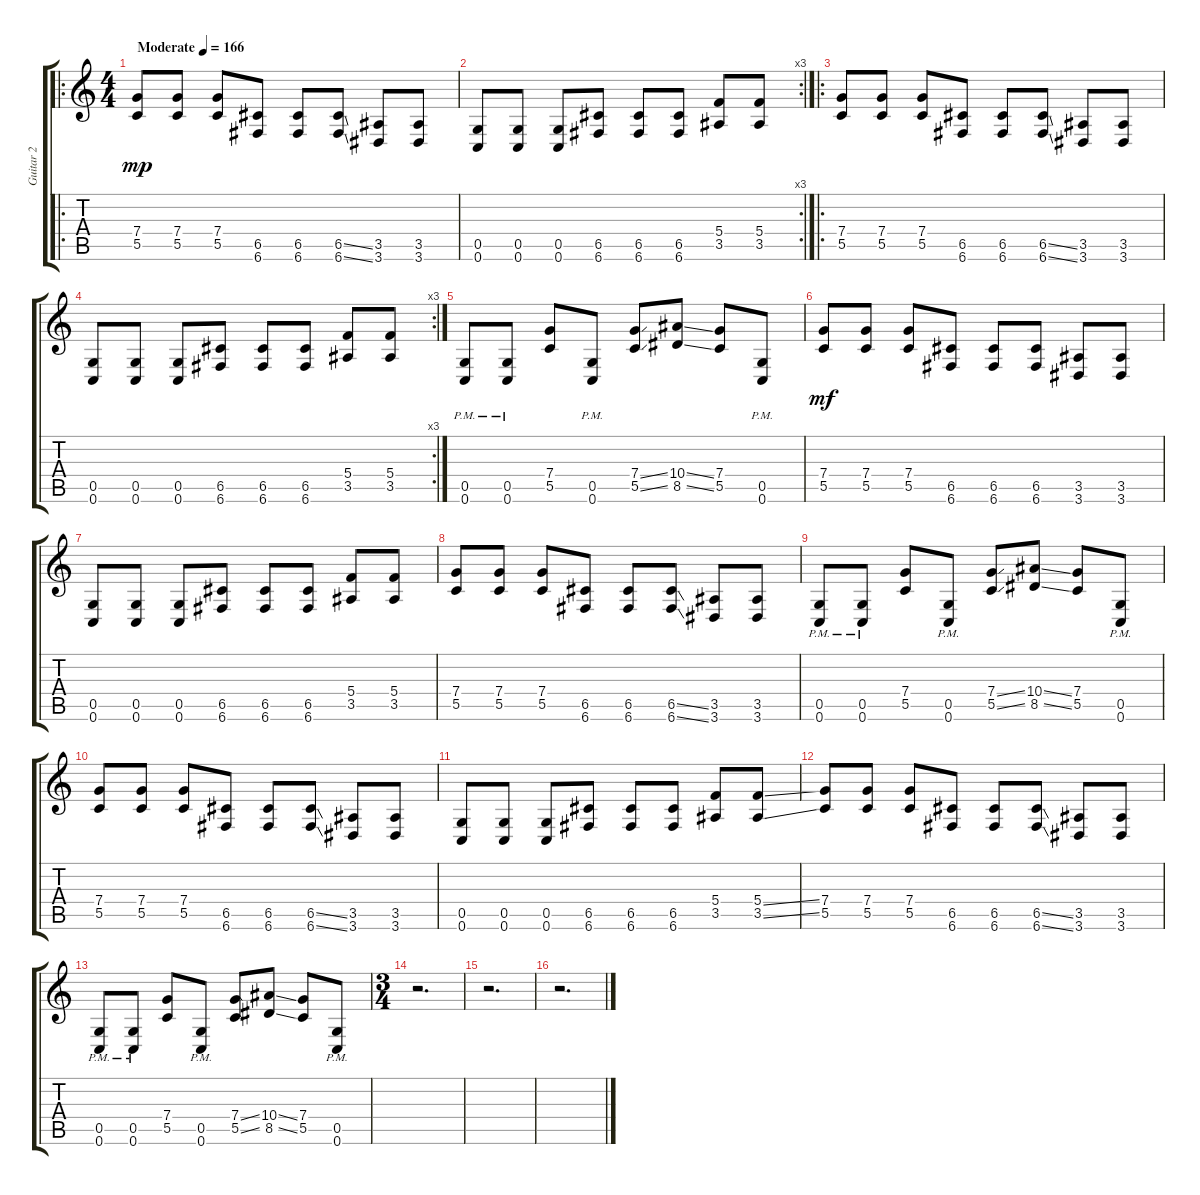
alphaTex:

\track ("Guitar 2" "Guitar 2") {instrument distortionguitar}
\staff {score tabs}
\tuning (D4 A3 F3 C3 G2 C2) {hide}
\ro
\ts (4 4)
\tempo (166 "Moderate")
\clef g2
\ks c
(7.4 5.5).8{dy mp instrument distortionguitar} (7.4 5.5).8 (7.4 5.5).8 (6.5 6.6).8 (6.5 6.6).8 (6.5{ss} 6.6{ss}).8 (3.5 3.6).8 (3.5 3.6).8 |
\rc 3
(0.5 0.6).8 (0.5 0.6).8 (0.5 0.6).8 (6.5 6.6).8 (6.5 6.6).8 (6.5 6.6).8 (5.4 3.5).8 (5.4 3.5).8 |
\ro
(7.4 5.5).8 (7.4 5.5).8 (7.4 5.5).8 (6.5 6.6).8 (6.5 6.6).8 (6.5{ss} 6.6{ss}).8 (3.5 3.6).8 (3.5 3.6).8 |
\rc 3
(0.5 0.6).8 (0.5 0.6).8 (0.5 0.6).8 (6.5 6.6).8 (6.5 6.6).8 (6.5 6.6).8 (5.4 3.5).8 (5.4 3.5).8 |
(0.5{pm} 0.6{pm}).8 (0.5{pm} 0.6{pm}).8 (7.4 5.5).8 (0.5{pm} 0.6{pm}).8 (7.4{ss} 5.5{ss}).8 (10.4{ss} 8.5{ss}).8 (7.4 5.5).8 (0.5{pm} 0.6{pm}).8 |
(7.4 5.5).8{dy mf} (7.4 5.5).8 (7.4 5.5).8 (6.5 6.6).8 (6.5 6.6).8 (6.5 6.6).8 (3.5 3.6).8 (3.5 3.6).8 |
(0.5 0.6).8 (0.5 0.6).8 (0.5 0.6).8 (6.5 6.6).8 (6.5 6.6).8 (6.5 6.6).8 (5.4 3.5).8 (5.4 3.5).8 |
(7.4 5.5).8 (7.4 5.5).8 (7.4 5.5).8 (6.5 6.6).8 (6.5 6.6).8 (6.5{ss} 6.6{ss}).8 (3.5 3.6).8 (3.5 3.6).8 |
(0.5{pm} 0.6{pm}).8 (0.5{pm} 0.6{pm}).8 (7.4 5.5).8 (0.5{pm} 0.6{pm}).8 (7.4{ss} 5.5{ss}).8 (10.4{ss} 8.5{ss}).8 (7.4 5.5).8 (0.5{pm} 0.6{pm}).8 |
(7.4 5.5).8 (7.4 5.5).8 (7.4 5.5).8 (6.5 6.6).8 (6.5 6.6).8 (6.5{ss} 6.6{ss}).8 (3.5 3.6).8 (3.5 3.6).8 |
(0.5 0.6).8 (0.5 0.6).8 (0.5 0.6).8 (6.5 6.6).8 (6.5 6.6).8 (6.5 6.6).8 (5.4 3.5).8 (5.4{ss} 3.5{ss}).8 |
(7.4 5.5).8 (7.4 5.5).8 (7.4 5.5).8 (6.5 6.6).8 (6.5 6.6).8 (6.5{ss} 6.6{ss}).8 (3.5 3.6).8 (3.5 3.6).8 |
(0.5{pm} 0.6{pm}).8 (0.5{pm} 0.6{pm}).8 (7.4 5.5).8 (0.5{pm} 0.6{pm}).8 (7.4{ss} 5.5{ss}).8 (10.4{ss} 8.5{ss}).8 (7.4 5.5).8 (0.5{pm} 0.6{pm}).8 |
\ts (3 4)
r.2{d} |
r.2{d} |
r.2{d}
